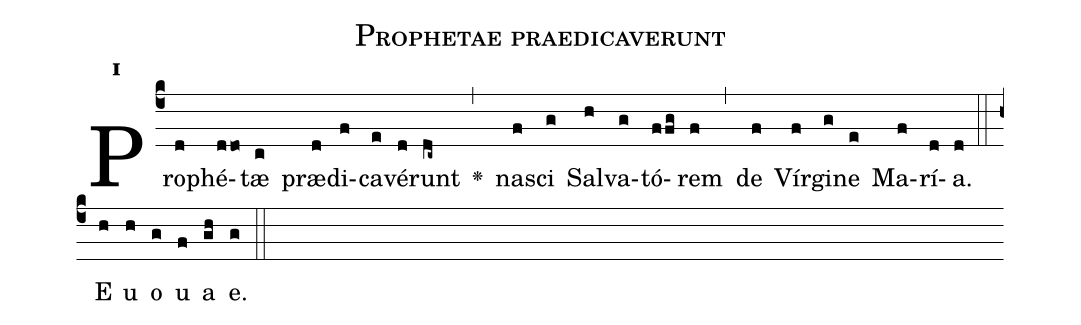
name:Prophetae praedicaverunt;
office-part:Antiphona;
mode:1;
%%
initial-style: 1;
name: Prophetae praedicaverunt
book: Antiphonae & Responsoria/Tomus I, p. 3;
occasion: De Tempore Adventus;
office-part: Tertia;
user-notes: ;
commentary: ;
annotation: 1g;
centering-scheme: english;
fontsize: 12;
font: OFLSortsMillGoudy;
height: 11;
width: 4.5;
%%
(c4)Pro(d)phé(ddo)tæ(c) præ(d)di(f)ca(e)vé(d)runt(dc~) <v>\greheightstar</v>(,) na(f)sci(g) Sal(h)va(g)tó(ffg)rem(f) (,) de(f) Vír(f)gi(g)ne(e) Ma(f)rí(d)a.(d) (::)
E(h) u(h) o(g) u(f) a(gh) e.(g) (::)
